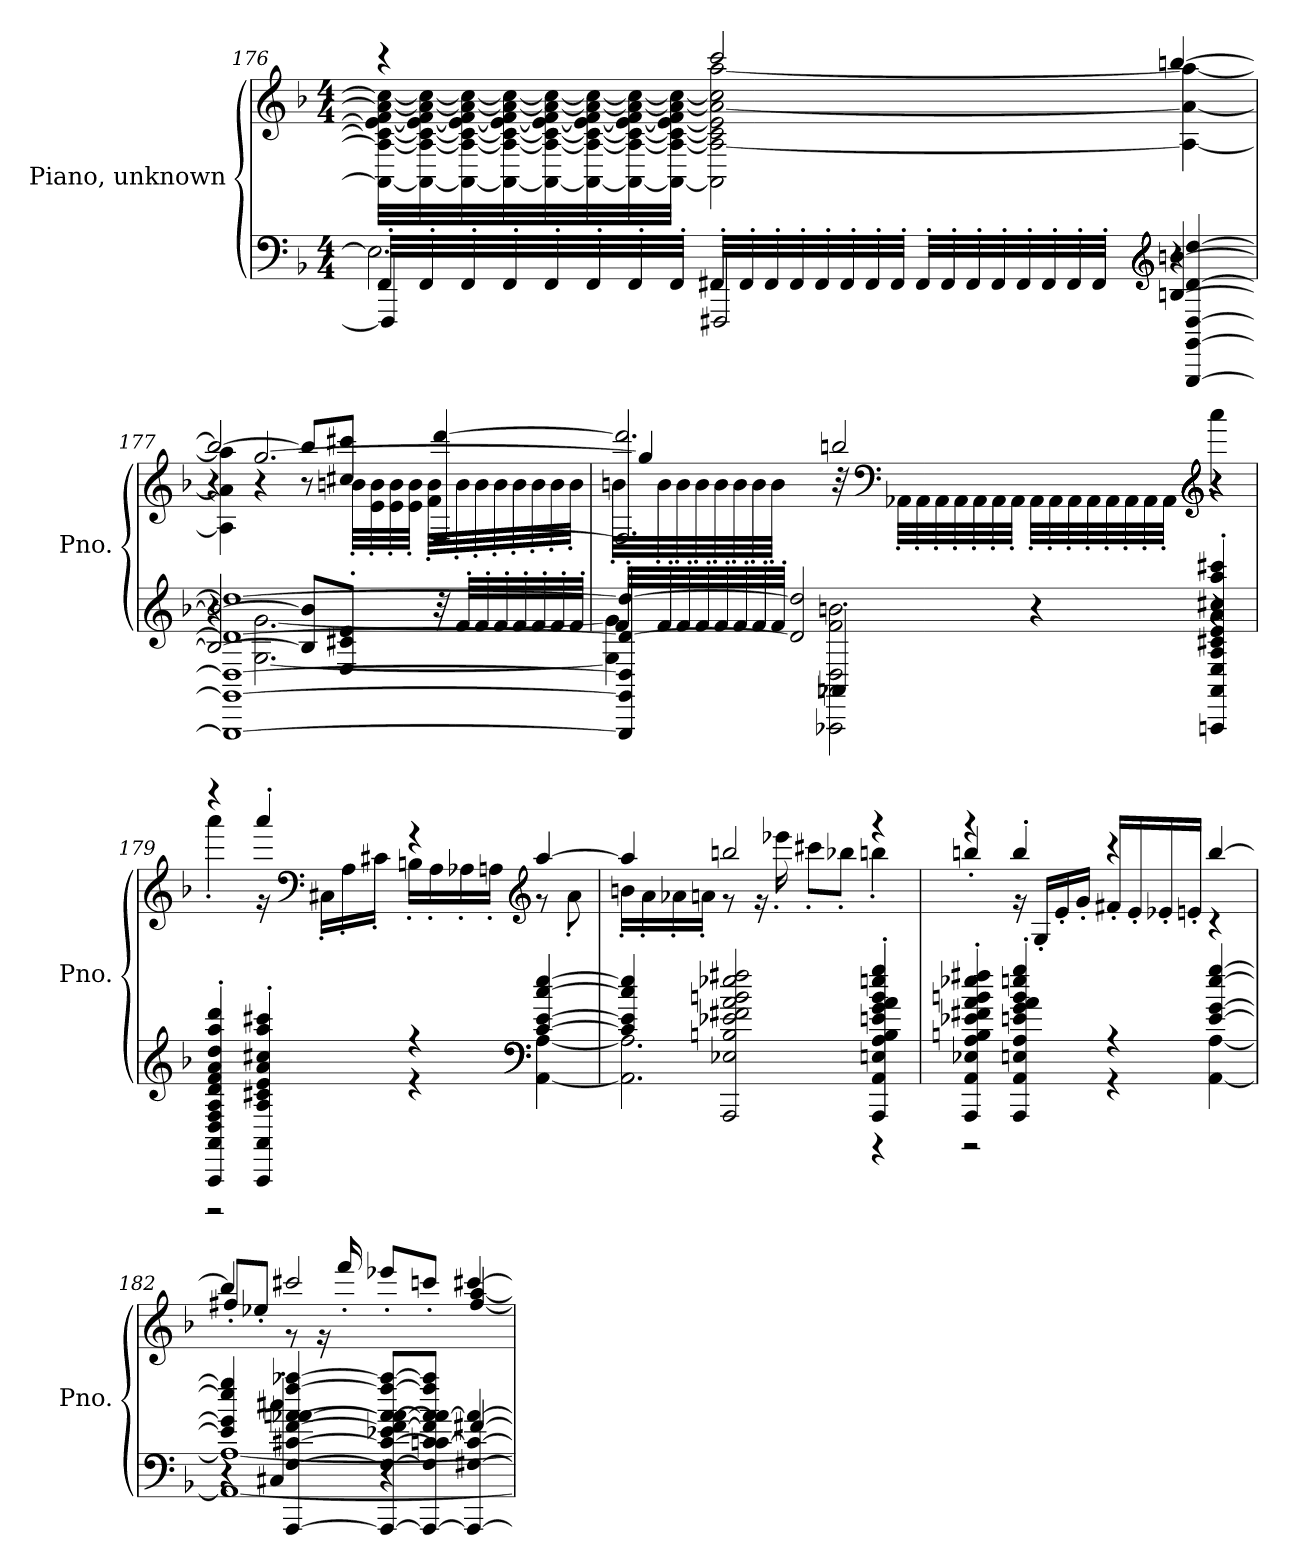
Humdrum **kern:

**kern	**kern
*part1	*part1
*staff2	*staff1
*I"Piano, unknown	*
*I'Pno.	*
!!LO:LB:g=z
*clefF4	*clefG2
*k[b-]	*k[b-]
*M4/4	*M4/4
=176	=176
*^	*^
*	*^	*	*
32FF'/LLL	2.E-\]	4FFF/]	4r	32AA\_ 32A\_ 32c\_ 32e-\_ 32f\ 32a\_ 32cc\_LLL
32FF'/	.	.	.	32AA\_ 32A\_ 32c\_ 32e-\_ 32f\ 32a\_ 32cc\_
32FF'/	.	.	.	32AA\_ 32A\_ 32c\_ 32e-\_ 32f\ 32a\_ 32cc\_
32FF'/	.	.	.	32AA\_ 32A\_ 32c\_ 32e-\_ 32f\ 32a\_ 32cc\_
32FF'/	.	.	.	32AA\_ 32A\_ 32c\_ 32e-\_ 32f\ 32a\_ 32cc\_
32FF'/	.	.	.	32AA\_ 32A\_ 32c\_ 32e-\_ 32f\ 32a\_ 32cc\_
32FF'/	.	.	.	32AA\_ 32A\_ 32c\_ 32e-\_ 32f\ 32a\_ 32cc\_
32FF'/JJJ	.	.	.	32AA\_ 32A\_ 32c\_ 32e-\_ 32f\ 32a\_ 32cc\_JJJ
32FF#X'/LLL	.	2FFF#X/	2ccc/	2AA\] 2A\_ 2c\] 2e-\] 2a\_ 2cc\] [2aa\
32FF#'/	.	.	.	.
32FF#'/	.	.	.	.
32FF#'/	.	.	.	.
32FF#'/	.	.	.	.
32FF#'/	.	.	.	.
32FF#'/	.	.	.	.
32FF#'/JJJ	.	.	.	.
32FF#'/LLL	.	.	.	.
32FF#'/	.	.	.	.
32FF#'/	.	.	.	.
32FF#'/	.	.	.	.
32FF#'/	.	.	.	.
32FF#'/	.	.	.	.
32FF#'/	.	.	.	.
32FF#'/JJJ	.	.	.	.
*clefG2	*	*	*	*
[4Bn/ [4bn/	4r	[4GGG/ [4GG/ [4D/ [4d/ [4dd/	[4bbn/	4A\_ 4a\_ 4aa\_
!!LO:LB:g=z
=177	=177	=177	=177	=177
*	*	*	*	*^
2B/_ 2b/_	4r	1GGG_ 1GG_ 1D_ 1d_ 1dd_	2bb/_	4A\] 4a\] 4aa\]	4r
.	[2.G\ [2.g\	.	.	4r	[2.gg/
8B/] 8b/]L	.	.	8bb/L]	8r	.
8E/' 8c#X/' 8e/'J	.	.	8cc#X/ 8ccc#X/J	32bn'\LLL	.
.	.	.	.	32e\' 32b\'	.
.	.	.	.	32e\' 32b\'	.
.	.	.	.	32e\' 32b\'JJJ	.
32r	.	.	[4F/ [4ddd/	32f\' 32b\'LLL	.
32f'/LLL	.	.	.	32b'\	.
32f'/	.	.	.	32b'\	.
32f'/	.	.	.	32b'\	.
32f'/	.	.	.	32b'\	.
32f'/	.	.	.	32b'\	.
32f'/	.	.	.	32b'\	.
32f'/JJJ	.	.	.	32b'\JJJ	.
!!LO:PB:g=z	!!	!!
=178	=178	=178	=178	=178	=178
32f'/LLL	4G\] 4g\]	4GGG/] 4GG/] 4D/] 4d/_ 4dd/_	2.F/] 2.ddd/]	32bn'\LLL	4gg/]
32f'/	.	.	.	32b'\	.
32f'/	.	.	.	32b'\	.
32f'/	.	.	.	32b'\	.
32f'/	.	.	.	32b'\	.
32f'/	.	.	.	32b'\	.
32f'/	.	.	.	32b'\	.
32f'/JJJ	.	.	.	32b'\JJJ	.
4AA-X'/	2AAA-X\ 2AAn\ 2D\ 2f\ 2bn\	2d/] 2dd/]	.	32r	2bbn/
*	*	*	*clefF4	*	*
.	.	.	.	32AA-X'\LLL	.
.	.	.	.	32AA-'\	.
.	.	.	.	32AA-'\	.
.	.	.	.	32AA-'\	.
.	.	.	.	32AA-'\	.
.	.	.	.	32AA-'\	.
.	.	.	.	32AA-'\JJJ	.
4r	.	.	.	32AA-'\LLL	.
.	.	.	.	32AA-'\	.
.	.	.	.	32AA-'\	.
.	.	.	.	32AA-'\	.
.	.	.	.	32AA-'\	.
.	.	.	.	32AA-'\	.
.	.	.	.	32AA-'\	.
.	.	.	.	32AA-'\JJJ	.
*	*	*	*clefG2	*	*
4AAAn/' 4AA/' 4E/' 4A/' 4c#X/' 4e/' 4a/' 4cc#X/' 4aa/' 4ccc#X/'	4r	4r	4r	4aaa'\	4r
*	*v	*v	*	*	*
*	*	*	*v	*v
!!LO:LB:g=z
=179	=179	=179	=179
4AAA/' 4AA/' 4D/' 4F/' 4A/' 4d/' 4f/' 4a/' 4dd/' 4aa/' 4ddd/'	2r	4r	4aaa'\
4AAA/' 4AA/' 4A/' 4c#X/' 4e/' 4a/' 4cc#X/' 4aa/' 4ccc#X/'	.	4aaa'/	16r
*	*	*clefF4	*
.	.	.	16C#X'\LL
.	.	.	16A'\
.	.	.	16c#X'\JJ
4r	4r	4r	16Bn'\LL
.	.	.	16A'\
.	.	.	16A-X'\
.	.	.	16An'\JJ
*clefF4	*	*clefG2	*
[4c#/ [4e/ [4cc#/ [4ee/	[4AA\ [4A\	[4aa/	8r
.	.	.	8a'\
=180	=180	=180	=180
4c#/] 4e/] 4cc#/] 4ee/]	2.AA\] 2.A\]	4aa/]	16bn'\LL
.	.	.	16a'\
.	.	.	16a-X'\
.	.	.	16an'\JJ
2AAA/ 2E-X/ 2Bn/ 2e-X/ 2f#X/ 2a/ 2bn/ 2ee-X/ 2ff#X/	.	2bbn/	8r
.	.	.	16r
.	.	.	16eee-X'\
.	.	.	8ccc#X'\L
.	.	.	8bb-X'\J
4AAA/' 4AA/' 4En/' 4A/' 4B/' 4en/' 4g/' 4a/' 4b/' 4een/' 4gg/'	4r	4r	4bbn'\
!!LO:LB:g=z	!!
=181	=181	=181	=181
4AAA/' 4AA/' 4E-X/' 4A/' 4Bn/' 4e-X/' 4f#X/' 4a/' 4bn/' 4ee-X/' 4ff#X/'	2r	4r	4bbn'/
4AAA/' 4AA/' 4En/' 4A/' 4en/' 4g/' 4a/' 4b/' 4een/' 4gg/'	.	4bb'/	16r
.	.	.	16G'/LL
.	.	.	16e'/
.	.	.	16g'/JJ
4r	4r	4r	16f#X'/LL
.	.	.	16e'/
.	.	.	16e-X'/
.	.	.	16en'/JJ
[4e/ [4g/ [4ee/ [4gg/	[4AA\ [4A\	[4bb/	4r
=182	=182	=182	=182
*	*^	*	*
4e/] 4g/] 4ee/] 4gg/]	1AA_ 1A_	4r	4bb/]	8ff#X'/L
.	.	.	.	8ee-X'/J
[4AAA/ [4F/ [4c#X/ [4f/ [4a-X/ [4an/ [4ff/ [4aa-X/	.	4C#X/' 4cc#X/'	2ccc#X/	8r
.	.	.	.	16r
.	.	.	.	16fff'/
8AAA/_ 8F/_ 8c#/_ 8e-X/ 8f/_ 8a-/_ 8a/_ 8ff/_ 8aa-/_L	.	4r	.	8eee-X'/L
8AAA/_ 8F/] 8cn/ 8c#/_ 8f/] 8a-/] 8a/_ 8ff/] 8aa-/]J	.	.	.	8cccn'/J
4AAA/_ [4F#X/ 4c#/_ 4a/_	.	[4f#X/	[4ccc#X/	[4ff#/ [4aa/
*v	*v	*v	*	*
*	*v	*v
=	=
*-	*-
